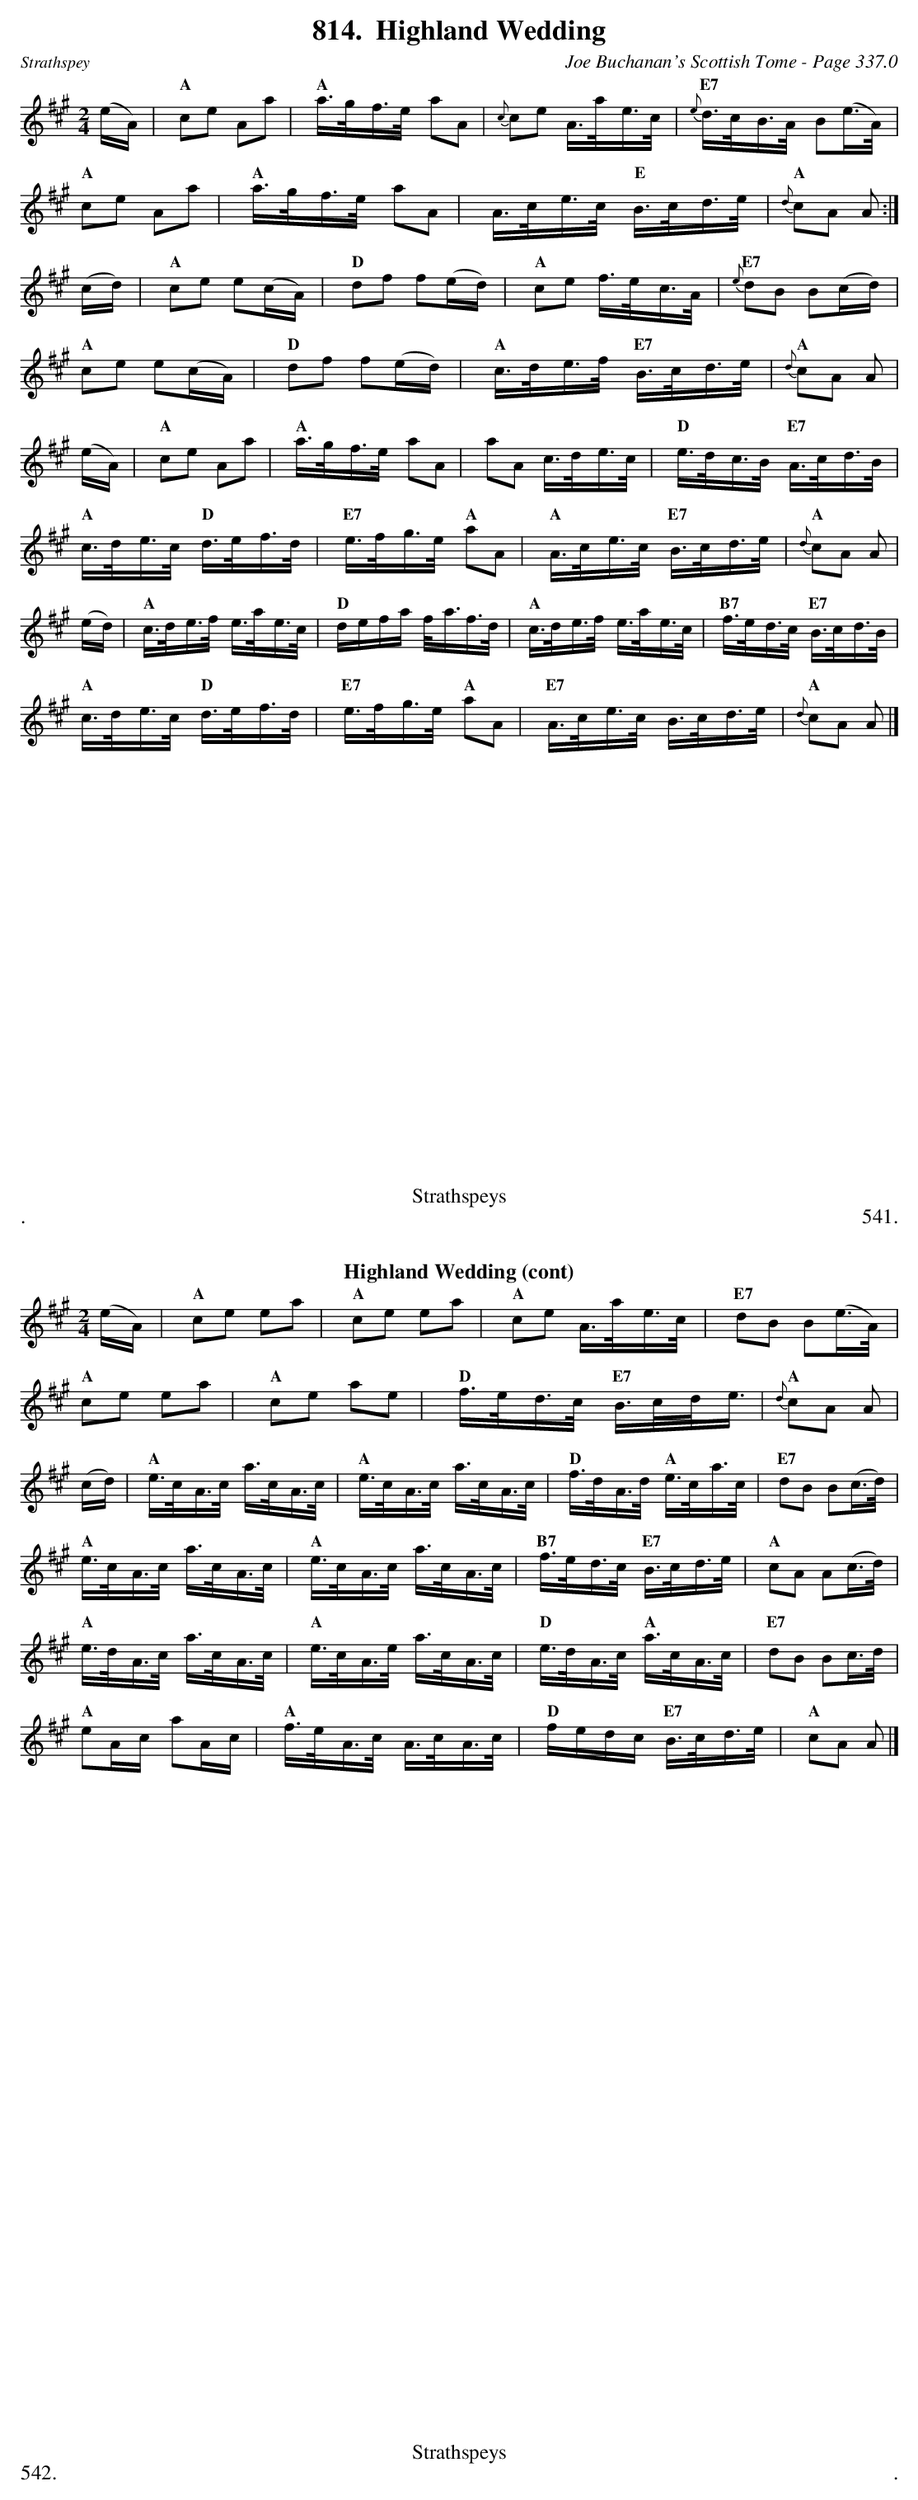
X:1
T:Highland Wedding
C:Joe Buchanan's Scottish Tome - Page 337.0
L:1/16
M:2/4
K:A
(eA) | "A" c2e2 A2a2 | "A" a>gf>e a2A2 | {c}c2e2 A>ae>c | "E7" {e}d>cB>A B2(e>A) |
"A" c2e2 A2a2 | "A" a>gf>e a2A2 | A>ce>c "E" B>cd>e | "A" {d}c2A2 A2 :|
(cd) | "A" c2e2 e2(cA) | "D" d2f2 f2(ed) | "A" c2e2 f>ec>A | "E7" {e}d2B2 B2(cd) |
"A" c2e2 e2(cA) | "D" d2f2 f2(ed) | "A" c>de>f "E7" B>cd>e | "A" {d}c2A2 A2 |
(eA) | "A" c2e2 A2a2 | "A" a>gf>e a2A2 | a2A2 c>de>c | "D" e>dc>B "E7" A>cd>B |
"A" c>de>c "D" d>ef1>d | "E7" e>fg>e "A" a2A2 | "A" A>ce>c "E7" B>cd>e | "A" {d}c2A2 A2 |
(ed) | "A" c>de>f e>ae>c | "D" defa f<af>d | "A" c>de>f e>ae>c | "B7" f>ed>c "E7" B>cd>B |
"A" c>de>c "D" d>ef>d | "E7" e>fg>e "A" a2A2 | "E7" A>ce>c B>cd>e | "A" {d}c2A2 A2 |]
%%newpage
T:Highland Wedding (cont)
(eA) | "A" c2e2 e2a2 | "A" c2e2 e2a2 | "A" c2e2 A>ae>c | "E7" d2B2 B2(e>A) |
"A" c2e2 e2a2 | "A" c2e2 a2e2 | "D" f>ed>c "E7" B>cd<e | "A" {d}c2A2 A2 |
(cd) | "A" e>cA>c a>cA>c | "A" e>cA>c a>cA>c | "D" f>dA>d "A" e>ca>c | "E7" d2B2 B2(c>d) |
"A" e>cA>c a>cA>c | "A" e>cA>c a>cA>c | "B7" f>ed>c "E7" B>cd>e | "A" c2A2 A2(c>d) |
"A" e>dA>c a>cA>c | "A" e>cA>e a>cA>c | "D" e>dA>c "A" a>cA>c | "E7" d2B2 B2c>d |
"A" e2Ac a2Ac | "A" f>eA>c A>cA>c | "D" fedc "E7" B>cd>e | "A" c2A2 A2 |]
